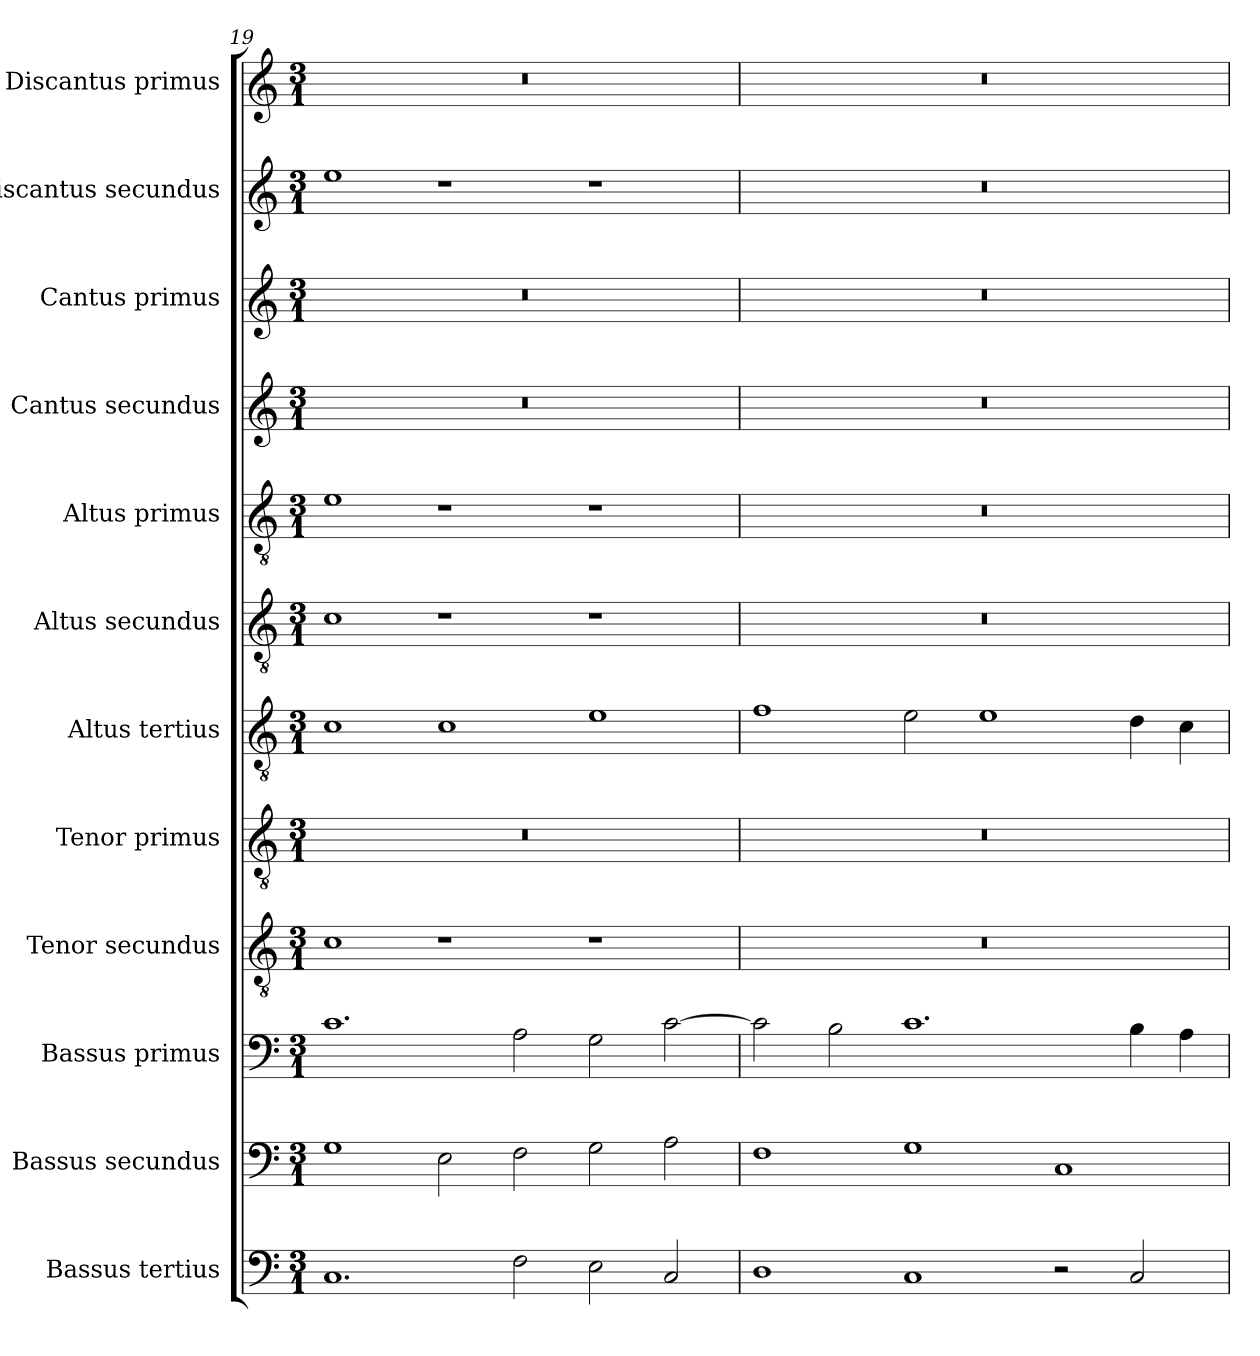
**kern	**kern	**kern	**kern	**kern	**kern	**kern	**kern	**kern	**kern	**kern	**kern
*part12	*part11	*part10	*part9	*part8	*part7	*part6	*part5	*part4	*part3	*part2	*part1
*staff12	*staff11	*staff10	*staff9	*staff8	*staff7	*staff6	*staff5	*staff4	*staff3	*staff2	*staff1
*I"Bassus tertius	*I"Bassus secundus	*I"Bassus primus	*I"Tenor secundus	*I"Tenor primus	*I"Altus tertius	*I"Altus secundus	*I"Altus primus	*I"Cantus secundus	*I"Cantus primus	*I"Discantus secundus	*I"Discantus primus
*I'B3	*I'B2	*I'B1	*I'T2	*I'T1	*I'A3	*I'A2	*I'A1	*I'C2	*I'C1	*I'D2	*I'D1
*clefF4	*clefF4	*clefF4	*clefGv2	*clefGv2	*clefGv2	*clefGv2	*clefGv2	*clefG2	*clefG2	*clefG2	*clefG2
*k[]	*k[]	*k[]	*k[]	*k[]	*k[]	*k[]	*k[]	*k[]	*k[]	*k[]	*k[]
*M3/1	*M3/1	*M3/1	*M3/1	*M3/1	*M3/1	*M3/1	*M3/1	*M3/1	*M3/1	*M3/1	*M3/1
=19	=19	=19	=19	=19	=19	=19	=19	=19	=19	=19	=19
1.C	1G	1.c	1c	0.r	1c	1c	1e	0.r	0.r	1ee	0.r
.	2E\	.	1r	.	1c	1r	1r	.	.	1r	.
2F\	2F\	2A\	.	.	.	.	.	.	.	.	.
2E\	2G\	2G\	1r	.	1e	1r	1r	.	.	1r	.
2C/	2A\	[2c\	.	.	.	.	.	.	.	.	.
=20	=20	=20	=20	=20	=20	=20	=20	=20	=20	=20	=20
1D	1F	2c\]	0.r	0.r	1f	0.r	0.r	0.r	0.r	0.r	0.r
.	.	2B\	.	.	.	.	.	.	.	.	.
1C	1G	1.c	.	.	2e\	.	.	.	.	.	.
.	.	.	.	.	1e	.	.	.	.	.	.
2r	1C	.	.	.	.	.	.	.	.	.	.
2C/	.	4B\	.	.	4d\	.	.	.	.	.	.
.	.	4A\	.	.	4c\	.	.	.	.	.	.
=	=	=	=	=	=	=	=	=	=	=	=
*-	*-	*-	*-	*-	*-	*-	*-	*-	*-	*-	*-
